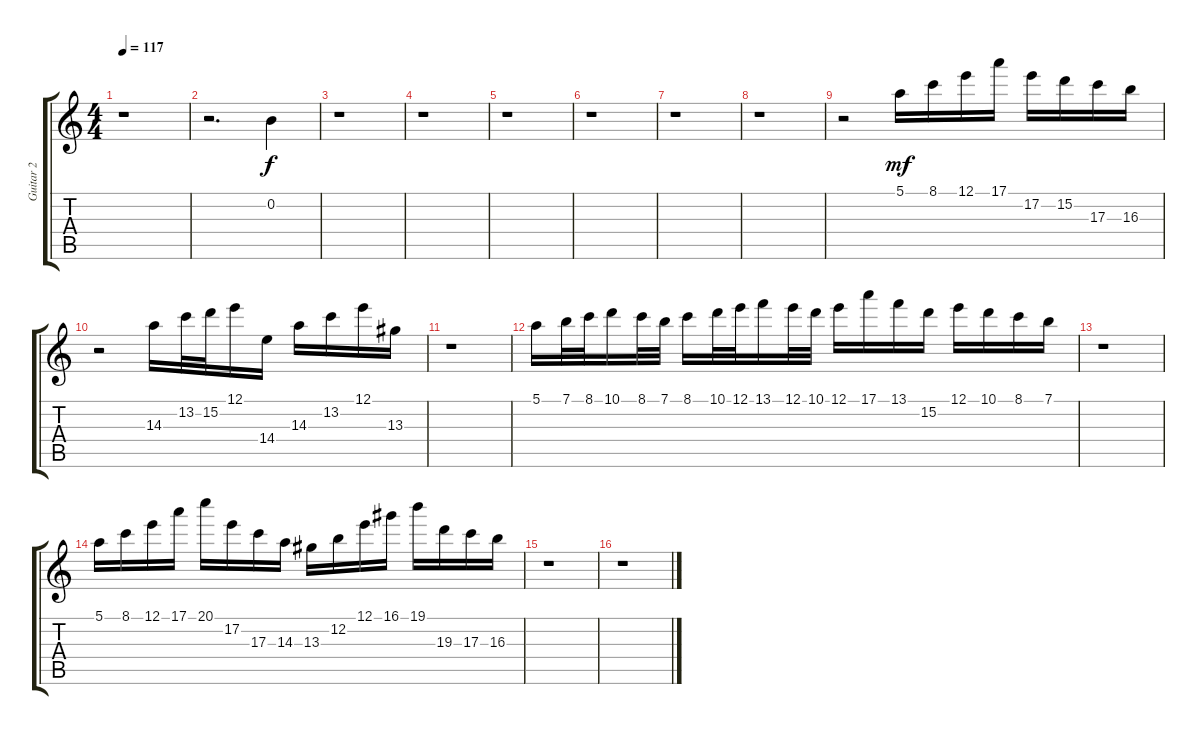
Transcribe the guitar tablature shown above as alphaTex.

\track ("Guitar 2" "Guitar 2") {instrument distortionguitar}
\staff {score tabs}
\tuning (E4 B3 G3 D3 A2 E2) {hide}
\ts (4 4)
\tempo 117
\clef g2
\ks c
r.1{dy mf} |
r.2{d} 0.2.4{dy f} |
r.1 |
r.1 |
r.1 |
r.1 |
r.1 |
r.1 |
r.2 5.1.16{dy mf} 8.1.16 12.1.16 17.1.16 17.2.16 15.2.16 17.3.16 16.3.16 |
r.2 14.3.16 13.2.32 15.2.32 12.1.16 14.4.16 14.3.16 13.2.16 12.1.16 13.3.16 |
r.1 |
5.1.16 7.1.32 8.1.32 10.1.16 8.1.32 7.1.32 8.1.16 10.1.32 12.1.32 13.1.16 12.1.32 10.1.32 12.1.16 17.1.16 13.1.16 15.2.16 12.1.16 10.1.16 8.1.16 7.1.16 |
r.1 |
5.1.16 8.1.16 12.1.16 17.1.16 20.1.16 17.2.16 17.3.16 14.3.16 13.3.16 12.2.16 12.1.16 16.1.16 19.1.16 19.3.16 17.3.16 16.3.16 |
r.1 |
r.1
